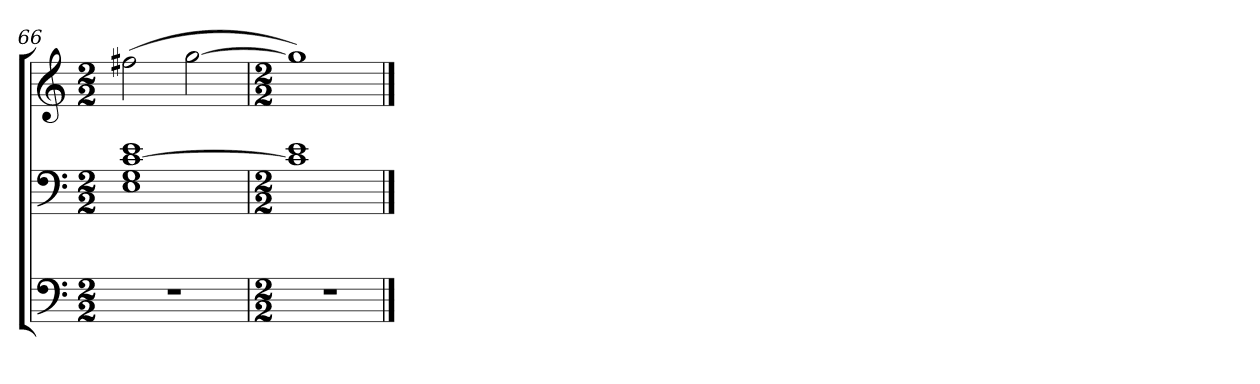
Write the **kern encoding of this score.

**kern	**kern	**kern
*part1	*part1	*part1
*staff3	*staff2	*staff1
*clefF4	*clefF4	*clefG2
*k[]	*k[]	*k[]
*C:	*C:	*C:
*M2/2	*M2/2	*M2/2
=66	=66	=66
*	*^	*
1r	[1c 1e	1E 1G	(2ff#X\
.	.	.	[2gg\
*	*v	*v	*
=67	=67	=67
*M2/2	*M2/2	*M2/2
1r	1c] 1e	1gg])
==	==	==
*-	*-	*-
